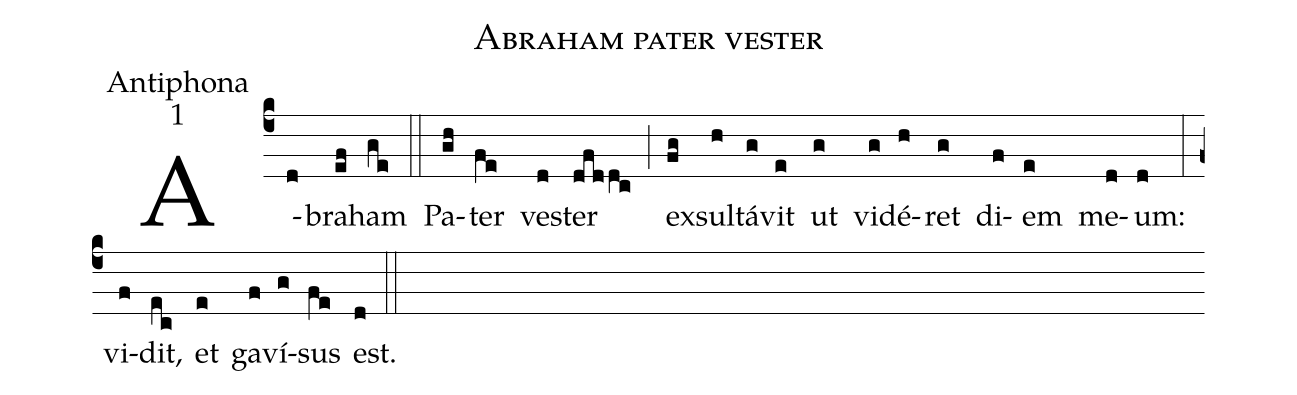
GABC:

name:Abraham pater vester;
office-part:Antiphona;
mode:1;
%%
(c4) A(d)bra(ef)ham(ge) (::)
Pa(gh)ter(fe) ve(d)ster(dfddc) (;) ex(fg)sul(h)tá(g)vit(e) ut(g) vi(g)dé(h)ret(g) di(f)em(e) me(d)um:(d) (:)
vi(f)dit,(ec) et(e) ga(f)ví(g)sus(fe) est.(d) (::)
